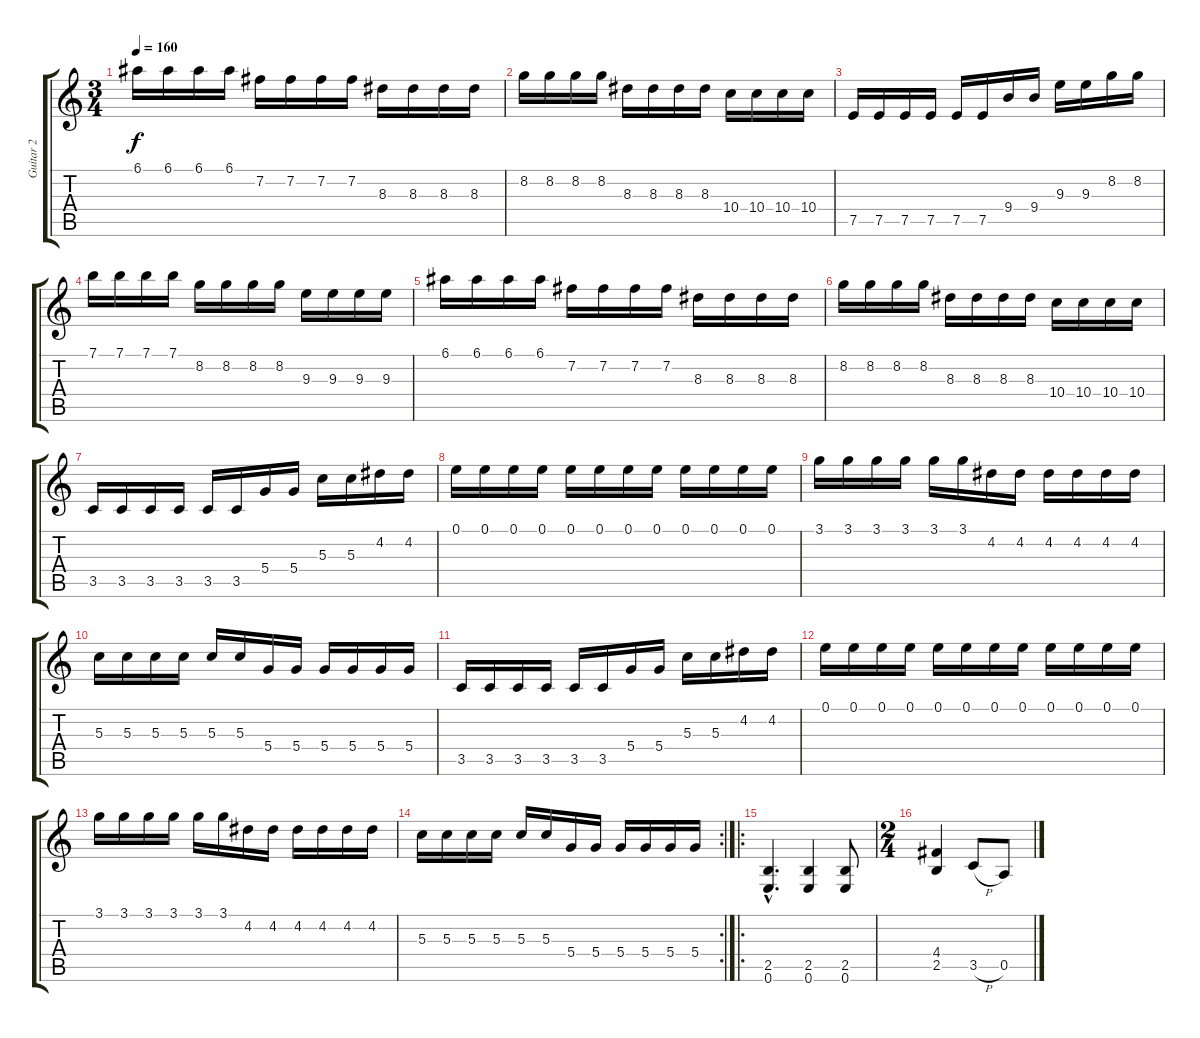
\track ("Guitar 2" "Guitar 2") {instrument overdrivenguitar}
\staff {score tabs}
\tuning (E4 B3 G3 D3 A2 E2) {hide}
\ts (3 4)
\tempo 160
\clef g2
\ks c
6.1.16{dy f} 6.1.16 6.1.16 6.1.16 7.2.16 7.2.16 7.2.16 7.2.16 8.3.16 8.3.16 8.3.16 8.3.16 |
8.2.16 8.2.16 8.2.16 8.2.16 8.3.16 8.3.16 8.3.16 8.3.16 10.4.16 10.4.16 10.4.16 10.4.16 |
7.5.16 7.5.16 7.5.16 7.5.16 7.5.16 7.5.16 9.4.16 9.4.16 9.3.16 9.3.16 8.2.16 8.2.16 |
7.1.16 7.1.16 7.1.16 7.1.16 8.2.16 8.2.16 8.2.16 8.2.16 9.3.16 9.3.16 9.3.16 9.3.16 |
6.1.16 6.1.16 6.1.16 6.1.16 7.2.16 7.2.16 7.2.16 7.2.16 8.3.16 8.3.16 8.3.16 8.3.16 |
8.2.16 8.2.16 8.2.16 8.2.16 8.3.16 8.3.16 8.3.16 8.3.16 10.4.16 10.4.16 10.4.16 10.4.16 |
3.5.16 3.5.16 3.5.16 3.5.16 3.5.16 3.5.16 5.4.16 5.4.16 5.3.16 5.3.16 4.2.16 4.2.16 |
0.1.16 0.1.16 0.1.16 0.1.16 0.1.16 0.1.16 0.1.16 0.1.16 0.1.16 0.1.16 0.1.16 0.1.16 |
3.1.16 3.1.16 3.1.16 3.1.16 3.1.16 3.1.16 4.2.16 4.2.16 4.2.16 4.2.16 4.2.16 4.2.16 |
5.3.16 5.3.16 5.3.16 5.3.16 5.3.16 5.3.16 5.4.16 5.4.16 5.4.16 5.4.16 5.4.16 5.4.16 |
3.5.16 3.5.16 3.5.16 3.5.16 3.5.16 3.5.16 5.4.16 5.4.16 5.3.16 5.3.16 4.2.16 4.2.16 |
0.1.16 0.1.16 0.1.16 0.1.16 0.1.16 0.1.16 0.1.16 0.1.16 0.1.16 0.1.16 0.1.16 0.1.16 |
3.1.16 3.1.16 3.1.16 3.1.16 3.1.16 3.1.16 4.2.16 4.2.16 4.2.16 4.2.16 4.2.16 4.2.16 |
\rc 2
5.3.16 5.3.16 5.3.16 5.3.16 5.3.16 5.3.16 5.4.16 5.4.16 5.4.16 5.4.16 5.4.16 5.4.16 |
\ro
(2.5{hac} 0.6{hac}).4{d} (2.5 0.6).4 (2.5 0.6).8 |
\ts (2 4)
(4.4 2.5).4 3.5{h}.8 0.5.8
